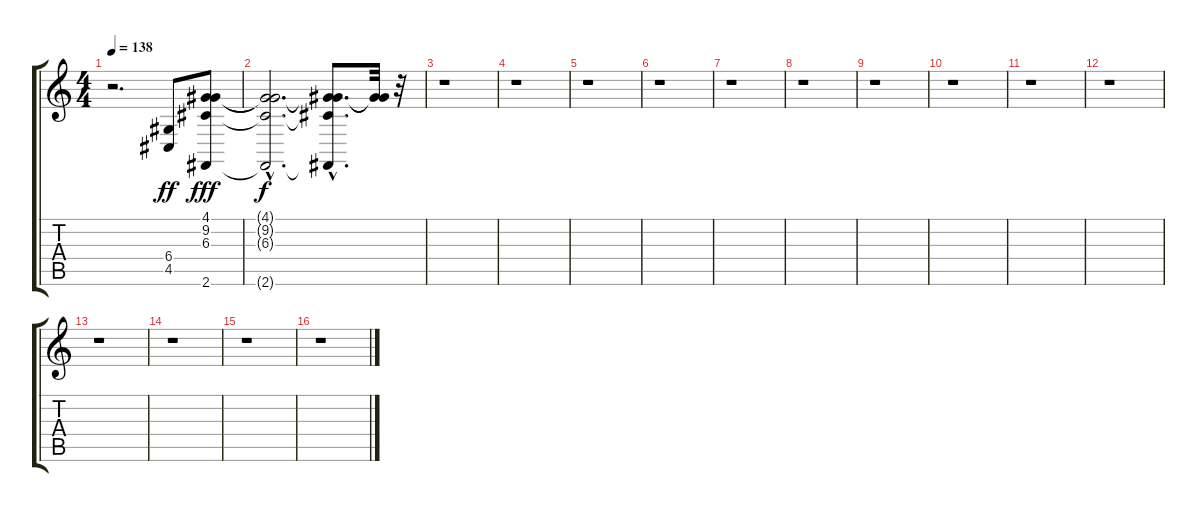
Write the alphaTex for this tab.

\track "" {instrument synthbrass1}
\staff {score tabs}
\tuning (E4 B3 G3 D3 A2 E2) {hide}
\ts (4 4)
\tempo 138
\clef g2
\ks c
r.2{d dy ff instrument synthbrass1} (6.4 4.5).8 (4.1 9.2 6.3 2.6).8{dy fff} |
(4.1{hac t} 9.2{hac t} 6.3{hac t} 2.6{hac t}).2{d dy f} (4.1{hac t} 9.2{hac t} 6.3{hac t} 2.6{hac t}).8{d} (4.1{t} 9.2{t}).32 r.32 |
r.1 |
r.1 |
r.1 |
r.1 |
r.1 |
r.1 |
r.1 |
r.1 |
r.1 |
r.1 |
r.1 |
r.1 |
r.1 |
r.1
